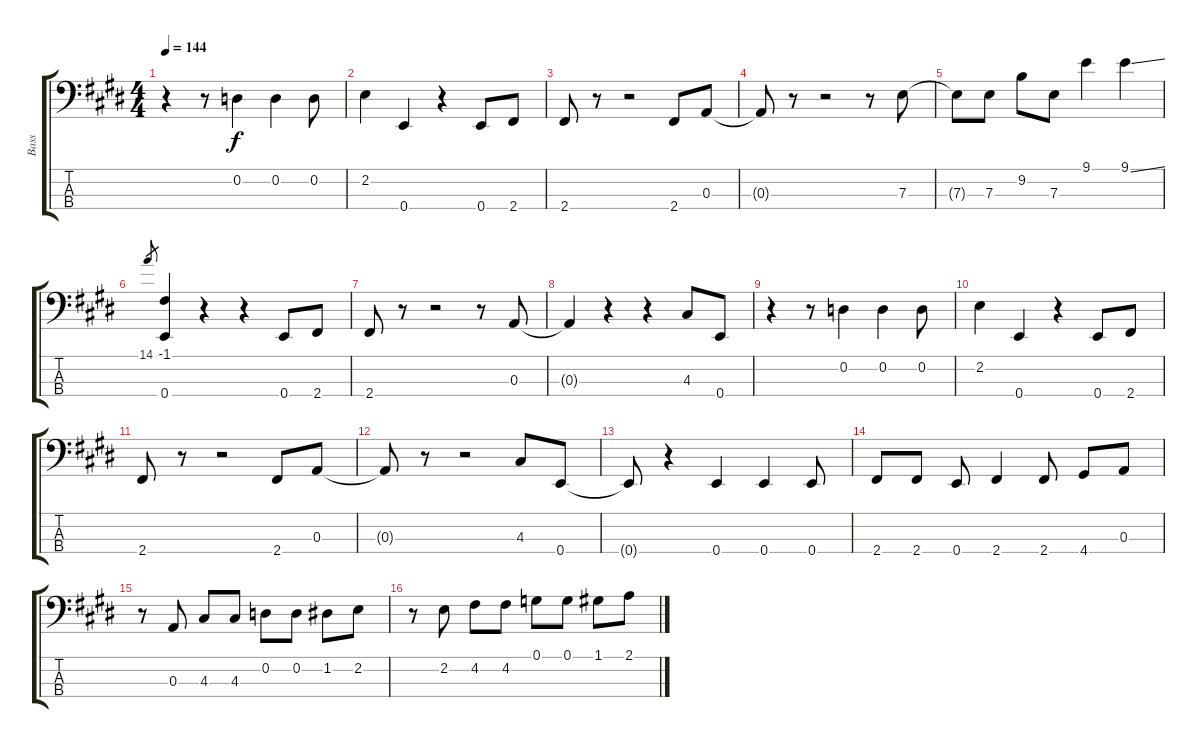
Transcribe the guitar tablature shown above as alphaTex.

\track ("Bass" "Bass") {instrument electricbasspick}
\staff {score tabs}
\tuning (G2 D2 A1 E1) {hide}
\ts (4 4)
\tempo 144
\clef f4
\ks c#minor
r.4{dy f} r.8 0.2.4 0.2.4 0.2.8 |
2.2.4 0.4.4 r.4 0.4.8 2.4.8 |
\ks e
2.4.8 r.8 r.2 2.4.8 0.3.8 |
\ks c#minor
0.3{t}.8 r.8 r.2 r.8 7.3.8 |
7.3{t}.8 7.3.8 9.2.8 7.3.8 9.1.4 9.1{ss}.4 |
14.1.8{gr} (-1.1 0.4).4 r.4 r.4 0.4.8 2.4.8 |
\ks e
2.4.8 r.8 r.2 r.8 0.3.8 |
\ks c#minor
0.3{t}.4 r.4 r.4 4.3.8 0.4.8 |
r.4 r.8 0.2.4 0.2.4 0.2.8 |
2.2.4 0.4.4 r.4 0.4.8 2.4.8 |
\ks e
2.4.8 r.8 r.2 2.4.8 0.3.8 |
\ks c#minor
0.3{t}.8 r.8 r.2 4.3.8 0.4.8 |
\ks e
0.4{t}.8 r.4 0.4.4 0.4.4 0.4.8 |
\ks c#minor
2.4.8 2.4.8 0.4.8 2.4.4 2.4.8 4.4.8 0.3.8 |
\ks e
r.8 0.3.8 4.3.8 4.3.8 0.2.8 0.2.8 1.2.8 2.2.8 |
\ks c#minor
r.8 2.2.8 4.2.8 4.2.8 0.1.8 0.1.8 1.1.8 2.1.8
